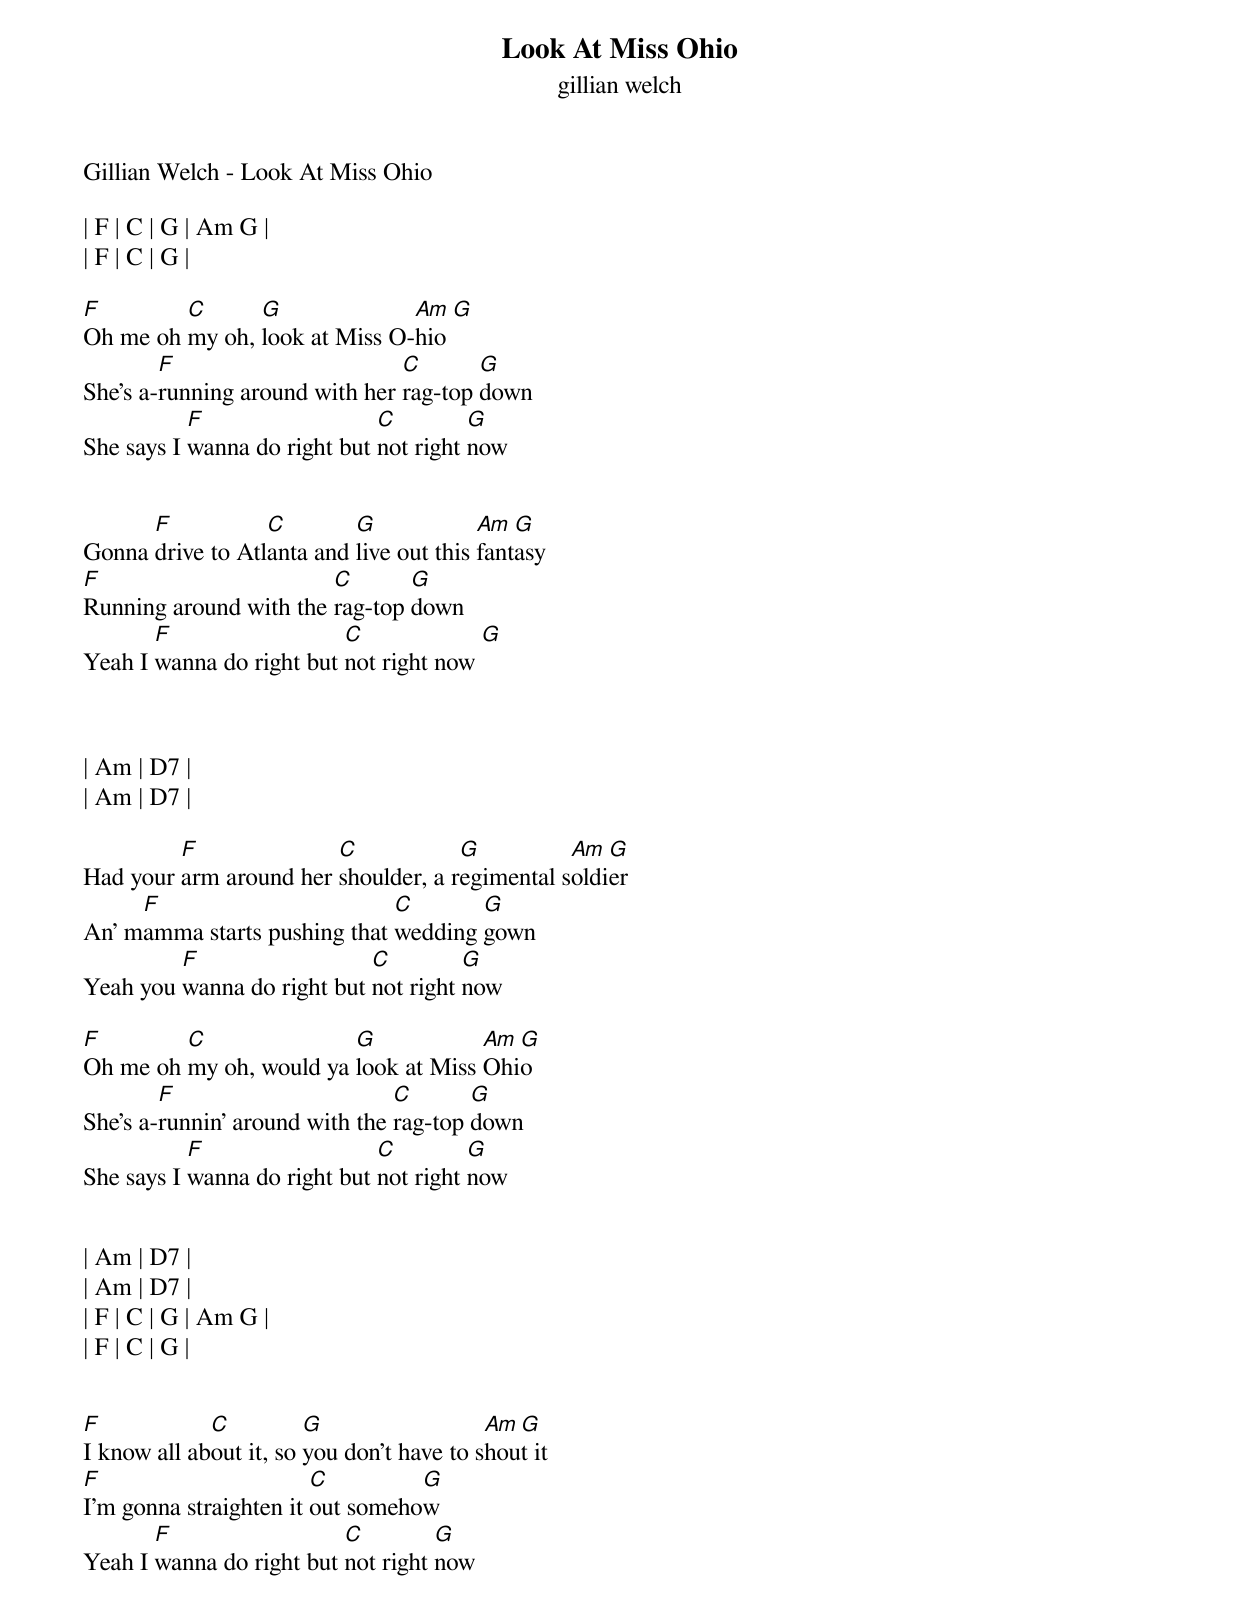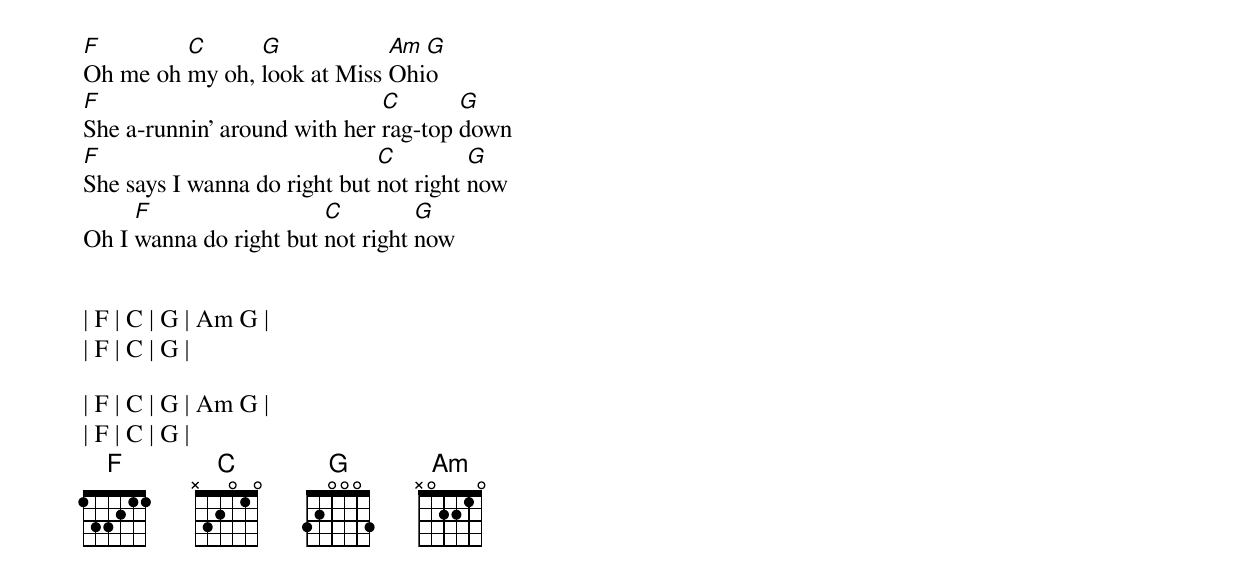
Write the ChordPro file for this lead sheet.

{title: Look At Miss Ohio}
{subtitle: gillian welch}

Gillian Welch - Look At Miss Ohio

| F | C | G | Am G |
| F | C | G |

[F]Oh me oh [C]my oh, [G]look at Miss O-[Am]hio [G]
She's a-[F]running around with her [C]rag-top [G]down
She says I [F]wanna do right but [C]not right [G]now


Gonna [F]drive to Atl[C]anta and [G]live out this [Am]fant[G]asy
[F]Running around with the [C]rag-top [G]down
Yeah I [F]wanna do right but [C]not right now [G]



| Am | D7 |
| Am | D7 |

Had your [F]arm around her [C]shoulder, a r[G]egimental s[Am]oldi[G]er
An' m[F]amma starts pushing that [C]wedding [G]gown
Yeah you [F]wanna do right but [C]not right [G]now

[F]Oh me oh [C]my oh, would ya [G]look at Miss [Am]Ohi[G]o
She's a-[F]runnin' around with the [C]rag-top [G]down
She says I [F]wanna do right but [C]not right [G]now


| Am | D7 |
| Am | D7 |
| F | C | G | Am G |
| F | C | G |


[F]I know all ab[C]out it, so [G]you don't have to s[Am]hou[G]t it
[F]I'm gonna straighten it [C]out someho[G]w
Yeah I [F]wanna do right but [C]not right [G]now


[F]Oh me oh [C]my oh, [G]look at Miss [Am]Ohi[G]o
[F]She a-runnin' around with her [C]rag-top [G]down
[F]She says I wanna do right but [C]not right [G]now
Oh I [F]wanna do right but [C]not right [G]now


| F | C | G | Am G |
| F | C | G |

| F | C | G | Am G |
| F | C | G |
